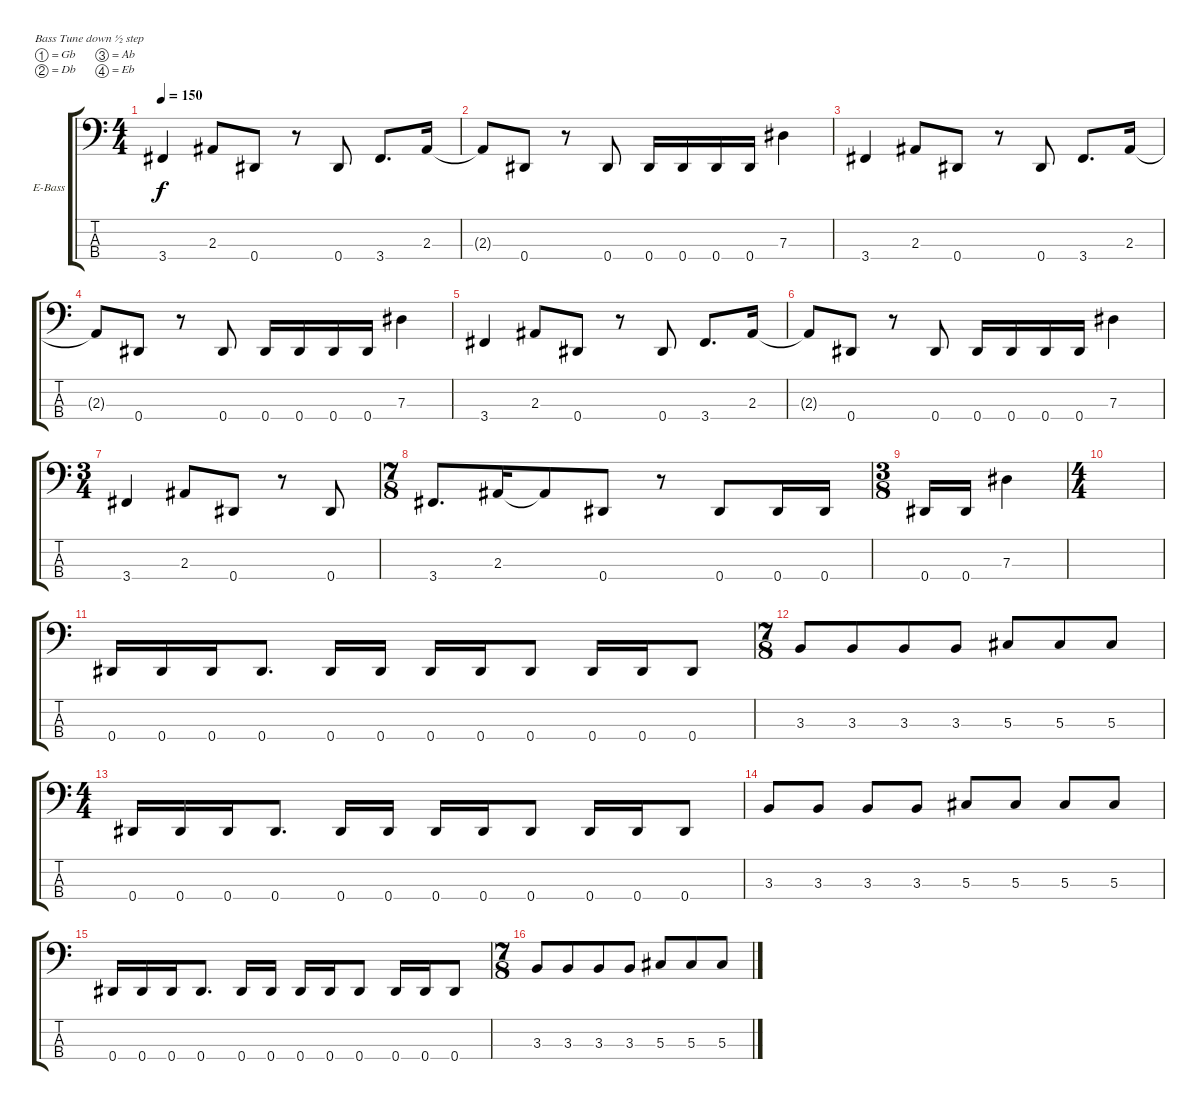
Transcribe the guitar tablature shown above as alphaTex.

\defaultSystemsLayout 4
\bracketExtendMode groupsimilarinstruments
\firstSystemTrackNameOrientation horizontal
\otherSystemsTrackNameOrientation horizontal
\track ("Arif Mirabdolbaghi" "E-Bass") {instrument electricbassfinger}
\staff {score tabs}
\tuning (Gb2 Db2 Ab1 Eb1)
\ts (4 4)
\tempo 150
\clef f4
\scale
0.333333
\ks c
3.4.4{dy f instrument electricbassfinger} 2.3.8 0.4.8 r.8 0.4.8 3.4.8{d} 2.3.16 |
\scale
0.333333 2.3{t}.8 0.4.8 r.8 0.4.8 0.4.16 0.4.16 0.4.16 0.4.16 7.3.4 |
\scale
0.333333 3.4.4 2.3.8 0.4.8 r.8 0.4.8 3.4.8{d} 2.3.16 |
\scale
0.333333 2.3{t}.8 0.4.8 r.8 0.4.8 0.4.16 0.4.16 0.4.16 0.4.16 7.3.4 |
\scale
0.333333 3.4.4 2.3.8 0.4.8 r.8 0.4.8 3.4.8{d} 2.3.16 |
\scale
0.333333 2.3{t}.8 0.4.8 r.8 0.4.8 0.4.16 0.4.16 0.4.16 0.4.16 7.3.4 |
\ts (3 4)
\scale
0.487395 3.4.4 2.3.8 0.4.8 r.8 0.4.8 |
\ts (7 8)
\scale
0.256303 3.4.8{d} 2.3.16 2.3{t}.8 0.4.8 r.8 0.4.8 0.4.16 0.4.16 |
\ts (3 8)
0.4.16 0.4.16 7.3.4 |
\ts (4 4)
\scale
0.0665401 |
\scale
0.397684 0.4.16 0.4.16 0.4.16 0.4.8{d} 0.4.16 0.4.16 0.4.16 0.4.16 0.4.8 0.4.16 0.4.16 0.4.8 |
\ts (7 8)
\scale
0.395904 3.3.8 3.3.8 3.3.8 3.3.8 5.3.8 5.3.8 5.3.8 |
\ts (4 4)
\scale
0.395904 0.4.16 0.4.16 0.4.16 0.4.8{d} 0.4.16 0.4.16 0.4.16 0.4.16 0.4.8 0.4.16 0.4.16 0.4.8 |
\scale
0.256303 3.3.8 3.3.8 3.3.8 3.3.8 5.3.8 5.3.8 5.3.8 5.3.8 |
\scale
0.358608 0.4.16 0.4.16 0.4.16 0.4.8{d} 0.4.16 0.4.16 0.4.16 0.4.16 0.4.8 0.4.16 0.4.16 0.4.8 |
\ts (7 8)
\scale
0.385992 3.3.8 3.3.8 3.3.8 3.3.8 5.3.8 5.3.8 5.3.8
